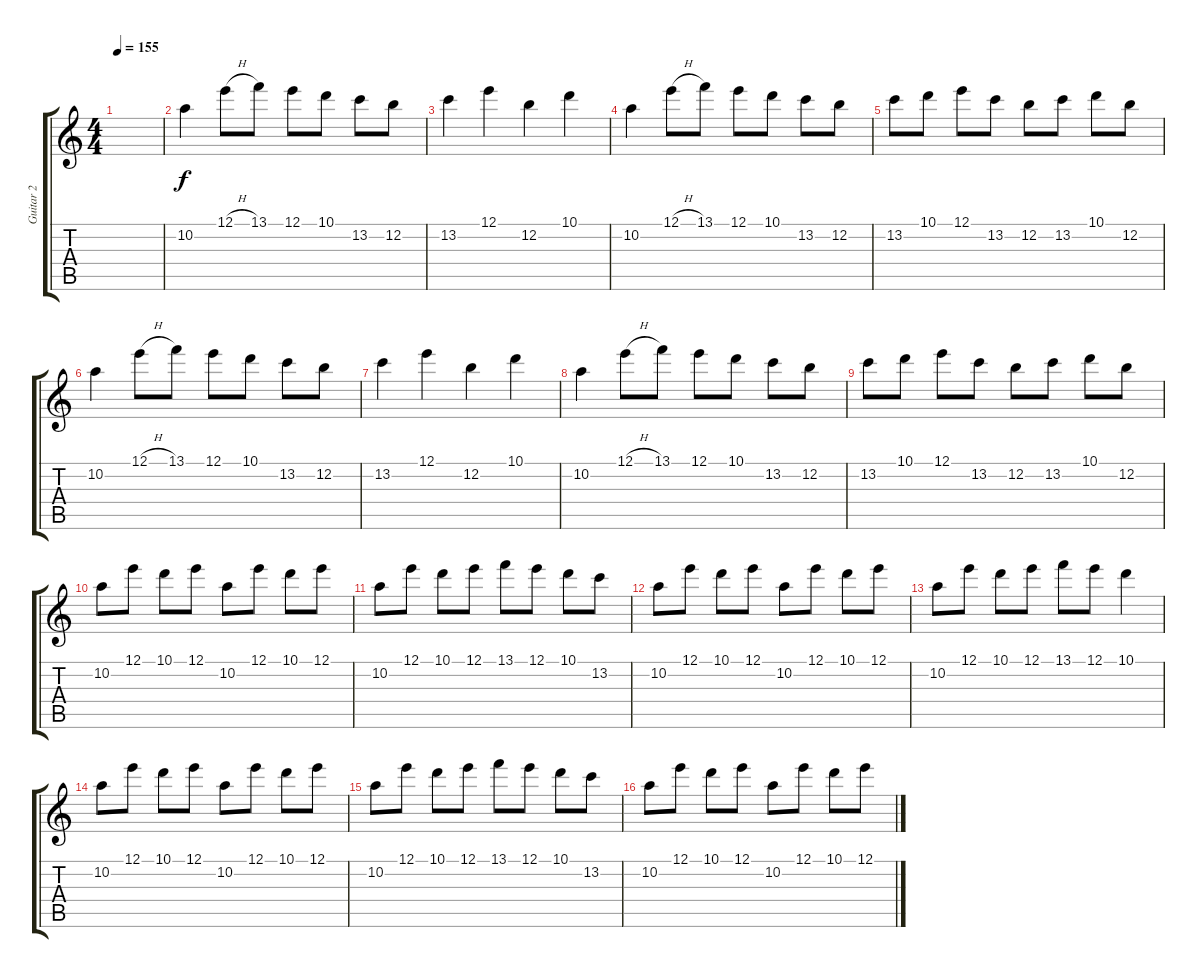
\track ("Guitar 2" "Guitar 2") {instrument overdrivenguitar}
\staff {score tabs}
\tuning (E4 B3 G3 D3 A2 E2) {hide}
\ts (4 4)
\tempo 155
\clef g2
\ks c
|
10.2.4 12.1{h}.8 13.1.8 12.1.8 10.1.8 13.2.8 12.2.8 |
13.2.4 12.1.4 12.2.4 10.1.4 |
10.2.4 12.1{h}.8 13.1.8 12.1.8 10.1.8 13.2.8 12.2.8 |
13.2.8 10.1.8 12.1.8 13.2.8 12.2.8 13.2.8 10.1.8 12.2.8 |
10.2.4 12.1{h}.8 13.1.8 12.1.8 10.1.8 13.2.8 12.2.8 |
13.2.4 12.1.4 12.2.4 10.1.4 |
10.2.4 12.1{h}.8 13.1.8 12.1.8 10.1.8 13.2.8 12.2.8 |
13.2.8 10.1.8 12.1.8 13.2.8 12.2.8 13.2.8 10.1.8 12.2.8 |
10.2.8 12.1.8 10.1.8 12.1.8 10.2.8 12.1.8 10.1.8 12.1.8 |
10.2.8 12.1.8 10.1.8 12.1.8 13.1.8 12.1.8 10.1.8 13.2.8 |
10.2.8 12.1.8 10.1.8 12.1.8 10.2.8 12.1.8 10.1.8 12.1.8 |
10.2.8 12.1.8 10.1.8 12.1.8 13.1.8 12.1.8 10.1.4 |
10.2.8 12.1.8 10.1.8 12.1.8 10.2.8 12.1.8 10.1.8 12.1.8 |
10.2.8 12.1.8 10.1.8 12.1.8 13.1.8 12.1.8 10.1.8 13.2.8 |
10.2.8 12.1.8 10.1.8 12.1.8 10.2.8 12.1.8 10.1.8 12.1.8
